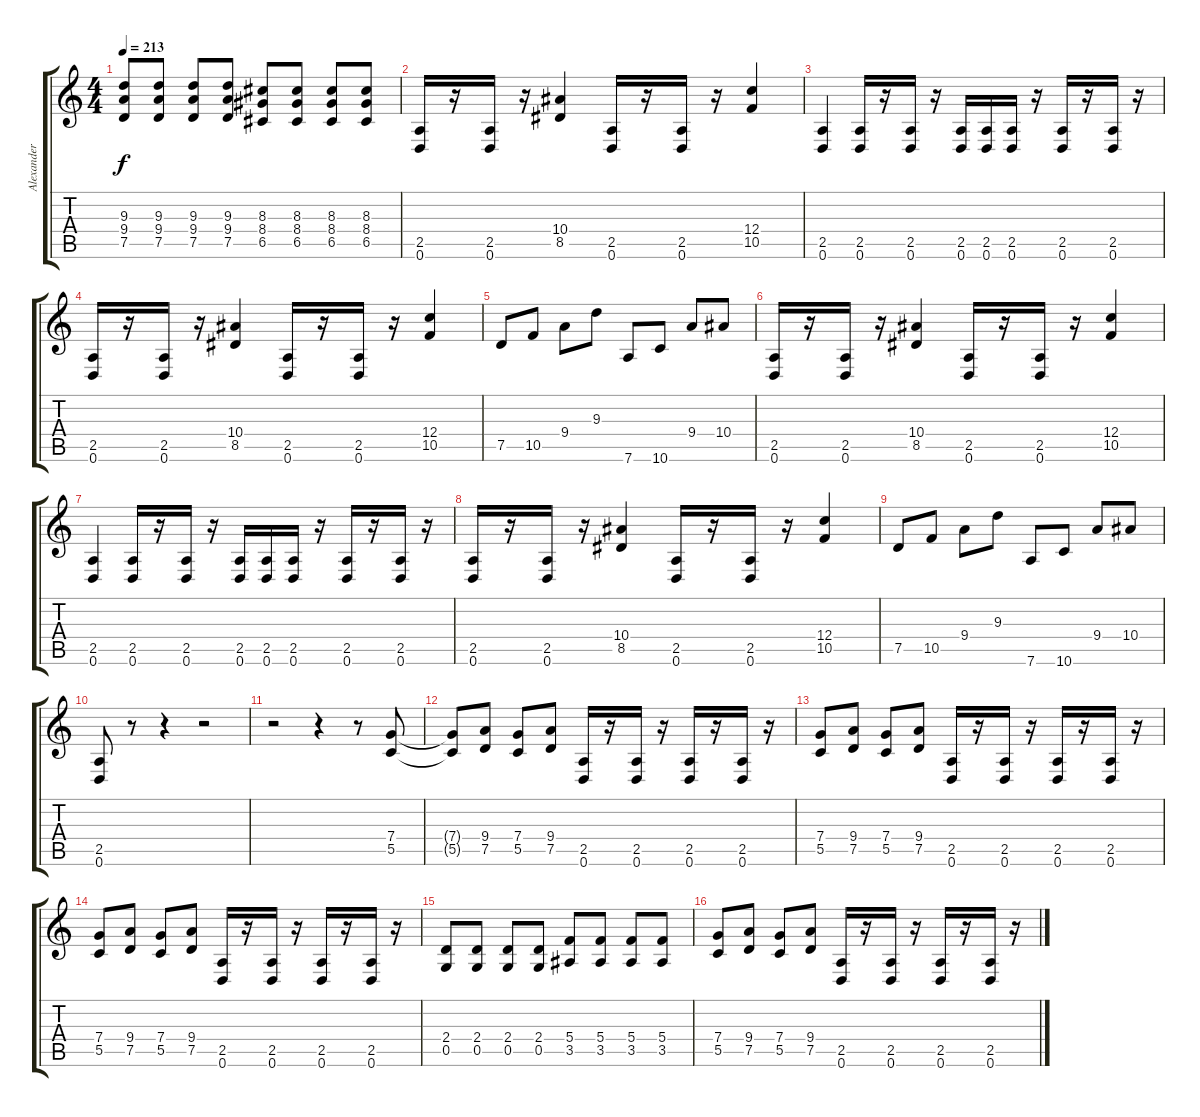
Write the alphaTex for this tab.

\track ("Alexander Kuoppala" "Alexander ") {instrument overdrivenguitar}
\staff {score tabs}
\tuning (D4 A3 F3 C3 G2 D2) {hide}
\ts (4 4)
\tempo 213
\clef g2
\ks c
(9.3 9.4 7.5).8{dy f} (9.3 9.4 7.5).8 (9.3 9.4 7.5).8 (9.3 9.4 7.5).8 (8.3 8.4 6.5).8 (8.3 8.4 6.5).8 (8.3 8.4 6.5).8 (8.3 8.4 6.5).8 |
(2.5 0.6).16 r.16 (2.5 0.6).16 r.16 (10.4 8.5).4 (2.5 0.6).16 r.16 (2.5 0.6).16 r.16 (12.4 10.5).4 |
(2.5 0.6).4 (2.5 0.6).16 r.16 (2.5 0.6).16 r.16 (2.5 0.6).16 (2.5 0.6).16 (2.5 0.6).16 r.16 (2.5 0.6).16 r.16 (2.5 0.6).16 r.16 |
(2.5 0.6).16 r.16 (2.5 0.6).16 r.16 (10.4 8.5).4 (2.5 0.6).16 r.16 (2.5 0.6).16 r.16 (12.4 10.5).4 |
7.5.8 10.5.8 9.4.8 9.3.8 7.6.8 10.6.8 9.4.8 10.4.8 |
(2.5 0.6).16 r.16 (2.5 0.6).16 r.16 (10.4 8.5).4 (2.5 0.6).16 r.16 (2.5 0.6).16 r.16 (12.4 10.5).4 |
(2.5 0.6).4 (2.5 0.6).16 r.16 (2.5 0.6).16 r.16 (2.5 0.6).16 (2.5 0.6).16 (2.5 0.6).16 r.16 (2.5 0.6).16 r.16 (2.5 0.6).16 r.16 |
(2.5 0.6).16 r.16 (2.5 0.6).16 r.16 (10.4 8.5).4 (2.5 0.6).16 r.16 (2.5 0.6).16 r.16 (12.4 10.5).4 |
7.5.8 10.5.8 9.4.8 9.3.8 7.6.8 10.6.8 9.4.8 10.4.8 |
(2.5 0.6).8 r.8 r.4 r.2 |
r.2 r.4 r.8 (7.4 5.5).8 |
(7.4{t} 5.5{t}).8 (9.4 7.5).8 (7.4 5.5).8 (9.4 7.5).8 (2.5 0.6).16 r.16 (2.5 0.6).16 r.16 (2.5 0.6).16 r.16 (2.5 0.6).16 r.16 |
(7.4 5.5).8 (9.4 7.5).8 (7.4 5.5).8 (9.4 7.5).8 (2.5 0.6).16 r.16 (2.5 0.6).16 r.16 (2.5 0.6).16 r.16 (2.5 0.6).16 r.16 |
(7.4 5.5).8 (9.4 7.5).8 (7.4 5.5).8 (9.4 7.5).8 (2.5 0.6).16 r.16 (2.5 0.6).16 r.16 (2.5 0.6).16 r.16 (2.5 0.6).16 r.16 |
(2.4 0.5).8 (2.4 0.5).8 (2.4 0.5).8 (2.4 0.5).8 (5.4 3.5).8 (5.4 3.5).8 (5.4 3.5).8 (5.4 3.5).8 |
(7.4 5.5).8 (9.4 7.5).8 (7.4 5.5).8 (9.4 7.5).8 (2.5 0.6).16 r.16 (2.5 0.6).16 r.16 (2.5 0.6).16 r.16 (2.5 0.6).16 r.16
